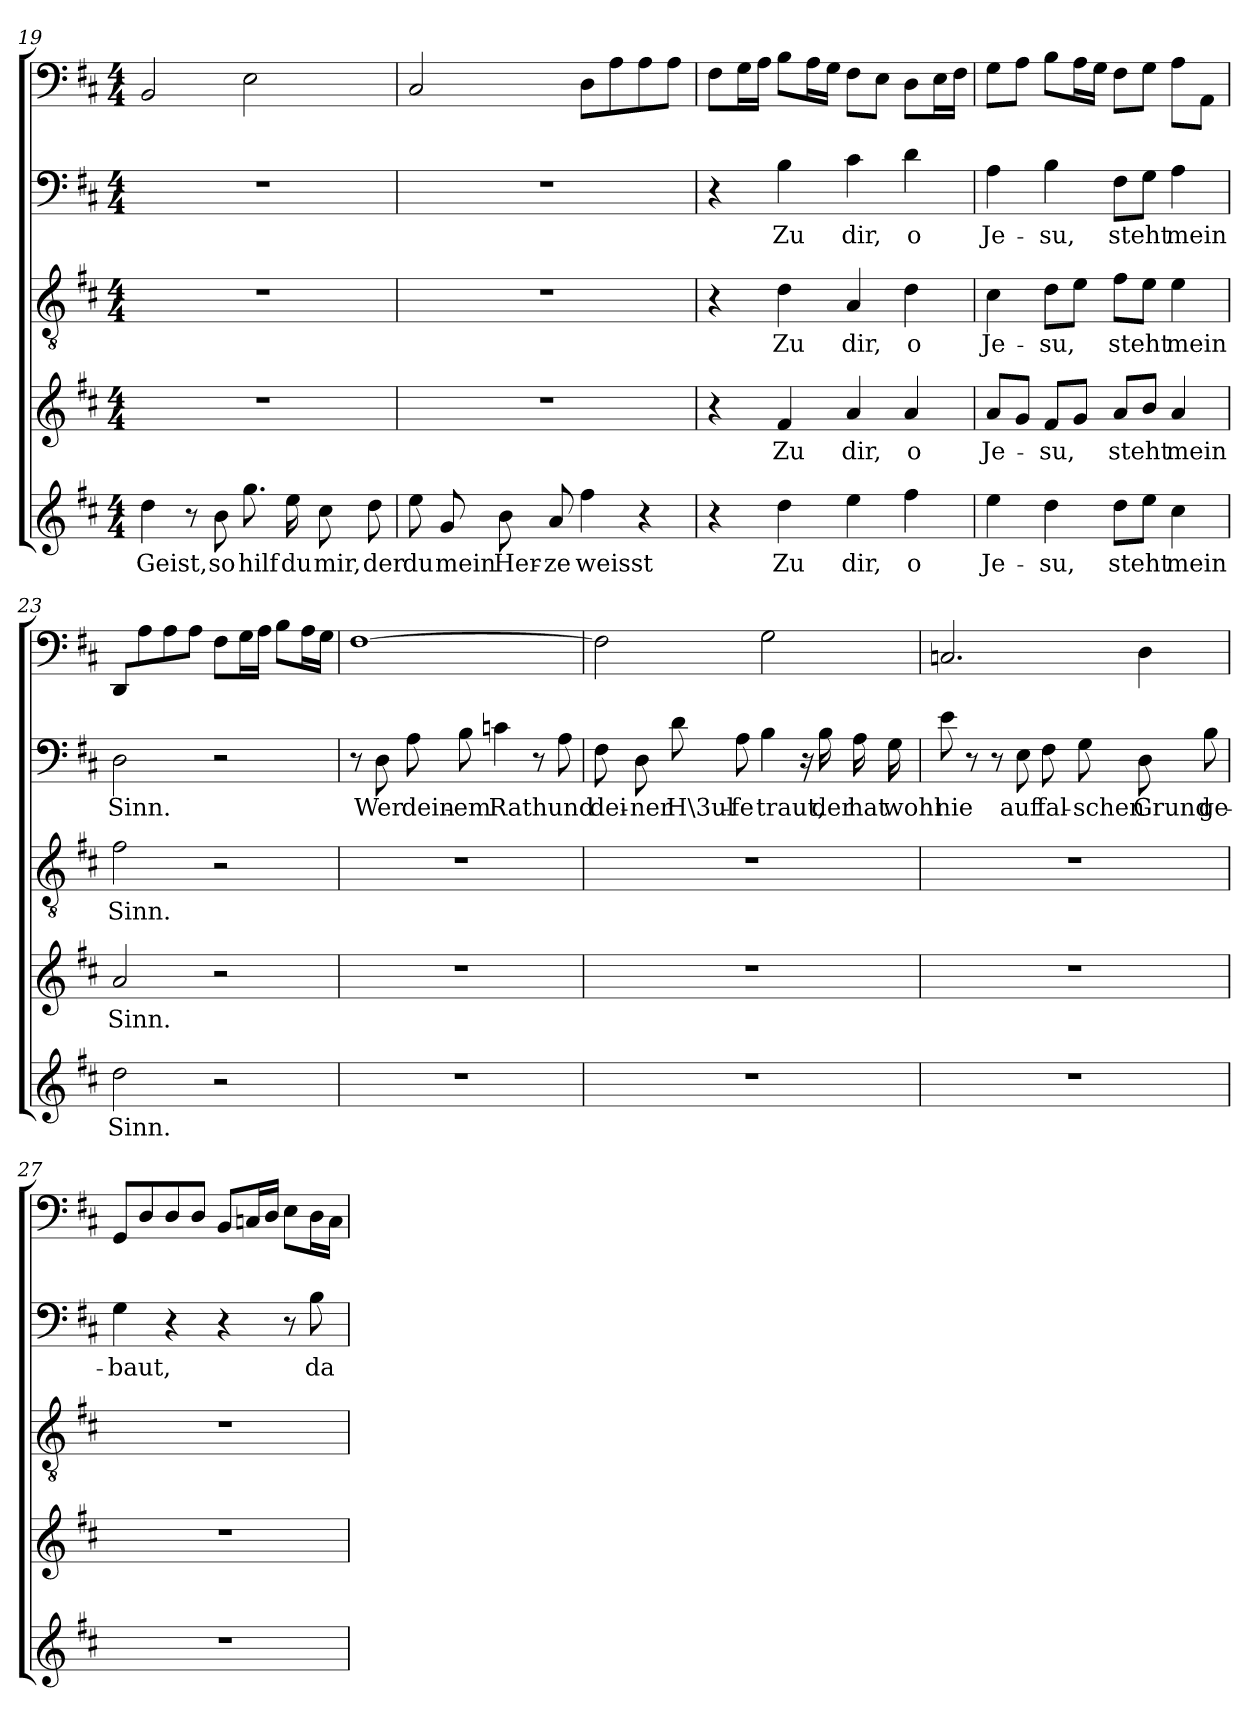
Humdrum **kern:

**kern	**text	**kern	**text	**kern	**text	**kern	**text	**kern
*part5	*part5	*part4	*part4	*part3	*part3	*part2	*part2	*part1
*staff5	*staff5	*staff4	*staff4	*staff3	*staff3	*staff2	*staff2	*staff1
*clefG2	*	*clefG2	*	*clefGv2	*	*clefF4	*	*clefF4
*k[f#c#]	*	*k[f#c#]	*	*k[f#c#]	*	*k[f#c#]	*	*k[f#c#]
*D:	*	*D:	*	*D:	*	*D:	*	*D:
*M4/4	*	*M4/4	*	*M4/4	*	*M4/4	*	*M4/4
=19	=19	=19	=19	=19	=19	=19	=19	=19
4dd\	Geist,	1r	.	1r	.	1r	.	2BB/
8r	.	.	.	.	.	.	.	.
8b\	so	.	.	.	.	.	.	.
8.gg\	hilf	.	.	.	.	.	.	2E\
16ee\	du	.	.	.	.	.	.	.
8cc#\	mir,	.	.	.	.	.	.	.
8dd\	der	.	.	.	.	.	.	.
=20	=20	=20	=20	=20	=20	=20	=20	=20
8ee\	du	1r	.	1r	.	1r	.	2C#/
8g/	mein	.	.	.	.	.	.	.
8b\	Her-	.	.	.	.	.	.	.
8a/	-ze	.	.	.	.	.	.	.
4ff#\	weisst	.	.	.	.	.	.	8D\L
.	.	.	.	.	.	.	.	8A\
4r	.	.	.	.	.	.	.	8A\
.	.	.	.	.	.	.	.	8A\J
=21	=21	=21	=21	=21	=21	=21	=21	=21
4r	.	4r	.	4r	.	4r	.	8F#\L
.	.	.	.	.	.	.	.	16G\L
.	.	.	.	.	.	.	.	16A\JJ
4dd\	Zu	4f#/	Zu	4d\	Zu	4B\	Zu	8B\L
.	.	.	.	.	.	.	.	16A\L
.	.	.	.	.	.	.	.	16G\JJ
4ee\	dir,	4a/	dir,	4A/	dir,	4c#\	dir,	8F#\L
.	.	.	.	.	.	.	.	8E\J
4ff#\	o	4a/	o	4d\	o	4d\	o	8D\L
.	.	.	.	.	.	.	.	16E\L
.	.	.	.	.	.	.	.	16F#\JJ
=22	=22	=22	=22	=22	=22	=22	=22	=22
4ee\	Je-	8a/L	Je-	4c#\	Je-	4A\	Je-	8G\L
.	.	8g/J	.	.	.	.	.	8A\J
4dd\	-su,	8f#/L	-su,	8d\L	-su,	4B\	-su,	8B\L
.	.	8g/J	.	8e\J	.	.	.	16A\L
.	.	.	.	.	.	.	.	16G\JJ
8dd\L	steht	8a/L	steht	8f#\L	steht	8F#\L	steht	8F#\L
8ee\J	.	8b/J	.	8e\J	.	8G\J	.	8G\J
4cc#\	mein	4a/	mein	4e\	mein	4A\	mein	8A\L
.	.	.	.	.	.	.	.	8AA\J
=23	=23	=23	=23	=23	=23	=23	=23	=23
2dd\	Sinn.	2a/	Sinn.	2f#\	Sinn.	2D\	Sinn.	8DD/L
.	.	.	.	.	.	.	.	8A\
.	.	.	.	.	.	.	.	8A\
.	.	.	.	.	.	.	.	8A\J
2r	.	2r	.	2r	.	2r	.	8F#\L
.	.	.	.	.	.	.	.	16G\L
.	.	.	.	.	.	.	.	16A\JJ
.	.	.	.	.	.	.	.	8B\L
.	.	.	.	.	.	.	.	16A\L
.	.	.	.	.	.	.	.	16G\JJ
=24	=24	=24	=24	=24	=24	=24	=24	=24
1r	.	1r	.	1r	.	8r	.	[1F#\
.	.	.	.	.	.	8D\	Wer	.
.	.	.	.	.	.	8A\	dein-	.
.	.	.	.	.	.	8B\	-em	.
.	.	.	.	.	.	4cn\	Rath	.
.	.	.	.	.	.	8r	.	.
.	.	.	.	.	.	8A\	und	.
=25	=25	=25	=25	=25	=25	=25	=25	=25
1r	.	1r	.	1r	.	8F#\	dei-	2F#\]
.	.	.	.	.	.	8D\	-ner	.
.	.	.	.	.	.	8d\	H\3ul-	.
.	.	.	.	.	.	8A\	-fe	.
.	.	.	.	.	.	4B\	traut,	2G\
.	.	.	.	.	.	16r	.	.
.	.	.	.	.	.	16B\	der	.
.	.	.	.	.	.	16A\	hat	.
.	.	.	.	.	.	16G\	wohl	.
=26	=26	=26	=26	=26	=26	=26	=26	=26
1r	.	1r	.	1r	.	8e\	nie	2.Cn/
.	.	.	.	.	.	8r	.	.
.	.	.	.	.	.	8r	.	.
.	.	.	.	.	.	8E\	auf	.
.	.	.	.	.	.	8F#\	fal-	.
.	.	.	.	.	.	8G\	-schen	.
.	.	.	.	.	.	8D\	Grund	4D\
.	.	.	.	.	.	8B\	ge-	.
=27	=27	=27	=27	=27	=27	=27	=27	=27
1r	.	1r	.	1r	.	4G\	-baut,	8GG/L
.	.	.	.	.	.	.	.	8D/
.	.	.	.	.	.	4r	.	8D/
.	.	.	.	.	.	.	.	8D/J
.	.	.	.	.	.	4r	.	8BB/L
.	.	.	.	.	.	.	.	16Cn/L
.	.	.	.	.	.	.	.	16D/JJ
.	.	.	.	.	.	8r	.	8E\L
.	.	.	.	.	.	8B\	da	16D\L
.	.	.	.	.	.	.	.	16C\JJ
=	=	=	=	=	=	=	=	=
*-	*-	*-	*-	*-	*-	*-	*-	*-
